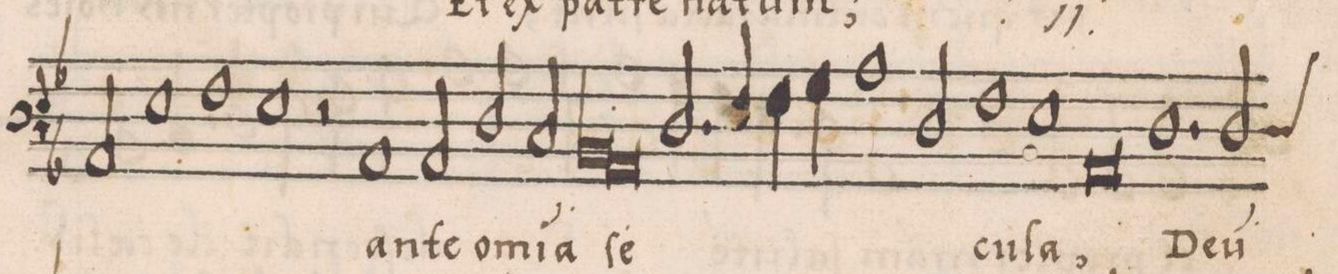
**kern	**text
*I"BASSVS	*
*clefF3	*
*k[b-]	*
*met(C|)	*
*M2/1	*
2C/	-tre
=46-	=46-
1G	na-
1A	.
=47-	=47-
1G	-tum
*	*Xij
2r	.
1C/	an-
=48-	=48-
2C/	-te
2F/	om-
2E/	-(n)i-
=49-	=49-
*lig	*
1D	-a
1C	.
*Xlig	*
=50-	=50-
2.F/	ſe-
4G/	.
4A\	.
4B-\	.
1c\	.
=51-	=51-
2F/	.
1A	-cu-
=52-	=52-
1G	-la,
0C	.
=53-	=53-
1.F	De-
=54-	=54-
*custos:F	*
2F/	-u(m)
*-	*-
